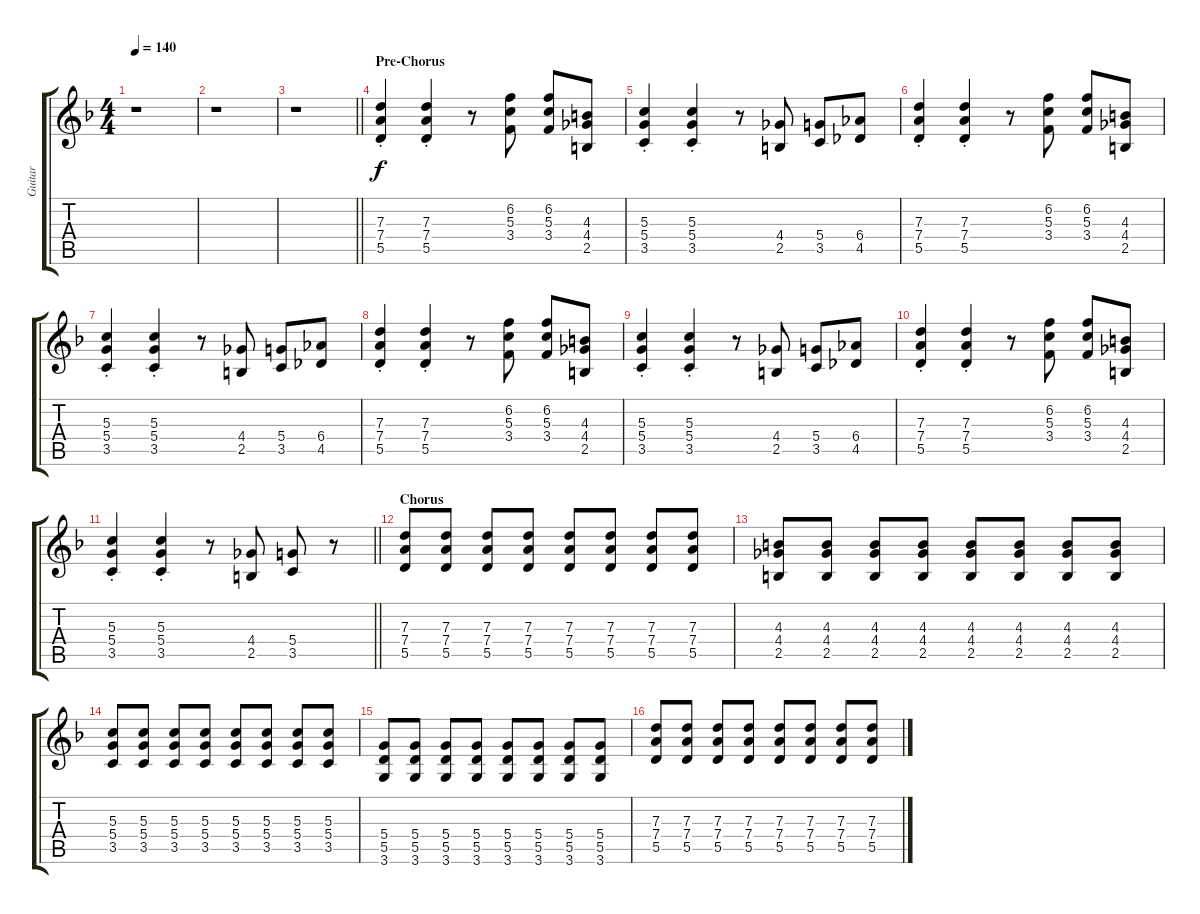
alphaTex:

\track ("Guitar " "Guitar ") {instrument distortionguitar}
\staff {score tabs}
\tuning (E4 B3 G3 D3 A2 E2) {hide}
\ts (4 4)
\tempo 140
\clef g2
\ks f
r.1{dy f} |
r.1 |
\barLineRight lightlight
r.1 |
\section ("" "Pre-Chorus")
(7.3{st} 7.4{st} 5.5{st}).4 (7.3{st} 7.4{st} 5.5{st}).4 r.8 (6.2 5.3 3.4).8 (6.2 5.3 3.4).8 (4.3 4.4 2.5).8 |
(5.3{st} 5.4{st} 3.5{st}).4 (5.3{st} 5.4{st} 3.5{st}).4 r.8 (4.4 2.5).8 (5.4 3.5).8 (6.4 4.5).8 |
(7.3{st} 7.4{st} 5.5{st}).4 (7.3{st} 7.4{st} 5.5{st}).4 r.8 (6.2 5.3 3.4).8 (6.2 5.3 3.4).8 (4.3 4.4 2.5).8 |
(5.3{st} 5.4{st} 3.5{st}).4 (5.3{st} 5.4{st} 3.5{st}).4 r.8 (4.4 2.5).8 (5.4 3.5).8 (6.4 4.5).8 |
(7.3{st} 7.4{st} 5.5{st}).4 (7.3{st} 7.4{st} 5.5{st}).4 r.8 (6.2 5.3 3.4).8 (6.2 5.3 3.4).8 (4.3 4.4 2.5).8 |
(5.3{st} 5.4{st} 3.5{st}).4 (5.3{st} 5.4{st} 3.5{st}).4 r.8 (4.4 2.5).8 (5.4 3.5).8 (6.4 4.5).8 |
(7.3{st} 7.4{st} 5.5{st}).4 (7.3{st} 7.4{st} 5.5{st}).4 r.8 (6.2 5.3 3.4).8 (6.2 5.3 3.4).8 (4.3 4.4 2.5).8 |
\barLineRight lightlight
(5.3{st} 5.4{st} 3.5{st}).4 (5.3{st} 5.4{st} 3.5{st}).4 r.8 (4.4 2.5).8 (5.4 3.5).8 r.8 |
\section ("" "Chorus")
(7.3 7.4 5.5).8 (7.3 7.4 5.5).8 (7.3 7.4 5.5).8 (7.3 7.4 5.5).8 (7.3 7.4 5.5).8 (7.3 7.4 5.5).8 (7.3 7.4 5.5).8 (7.3 7.4 5.5).8 |
(4.3 4.4 2.5).8 (4.3 4.4 2.5).8 (4.3 4.4 2.5).8 (4.3 4.4 2.5).8 (4.3 4.4 2.5).8 (4.3 4.4 2.5).8 (4.3 4.4 2.5).8 (4.3 4.4 2.5).8 |
(5.3 5.4 3.5).8 (5.3 5.4 3.5).8 (5.3 5.4 3.5).8 (5.3 5.4 3.5).8 (5.3 5.4 3.5).8 (5.3 5.4 3.5).8 (5.3 5.4 3.5).8 (5.3 5.4 3.5).8 |
(5.4 5.5 3.6).8 (5.4 5.5 3.6).8 (5.4 5.5 3.6).8 (5.4 5.5 3.6).8 (5.4 5.5 3.6).8 (5.4 5.5 3.6).8 (5.4 5.5 3.6).8 (5.4 5.5 3.6).8 |
(7.3 7.4 5.5).8 (7.3 7.4 5.5).8 (7.3 7.4 5.5).8 (7.3 7.4 5.5).8 (7.3 7.4 5.5).8 (7.3 7.4 5.5).8 (7.3 7.4 5.5).8 (7.3 7.4 5.5).8
